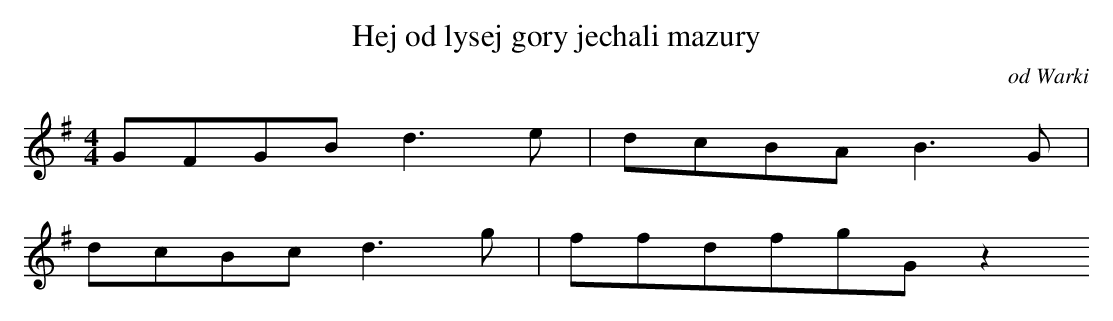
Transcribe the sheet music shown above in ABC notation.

X:1
T: Hej od lysej gory jechali mazury
O: od Warki
M: 4/4
L: 1/8
K: G
GFGBd3e | dcBAB3G |
dcBcd3g | ffdfgGz2
